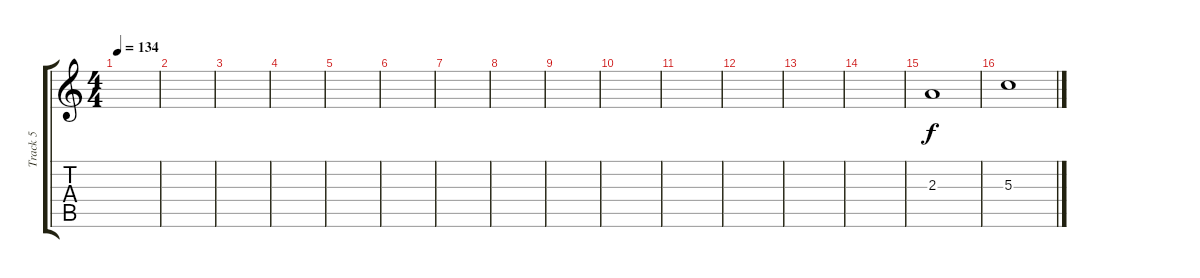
\track ("Track 5" "Track 5") {instrument distortionguitar}
\staff {score tabs}
\tuning (E4 B3 G3 D3 A2 E2) {hide}
\ts (4 4)
\tempo 134
\clef g2
\ks c
|
|
|
|
|
|
|
|
|
|
|
|
|
|
2.3.1 |
5.3.1
